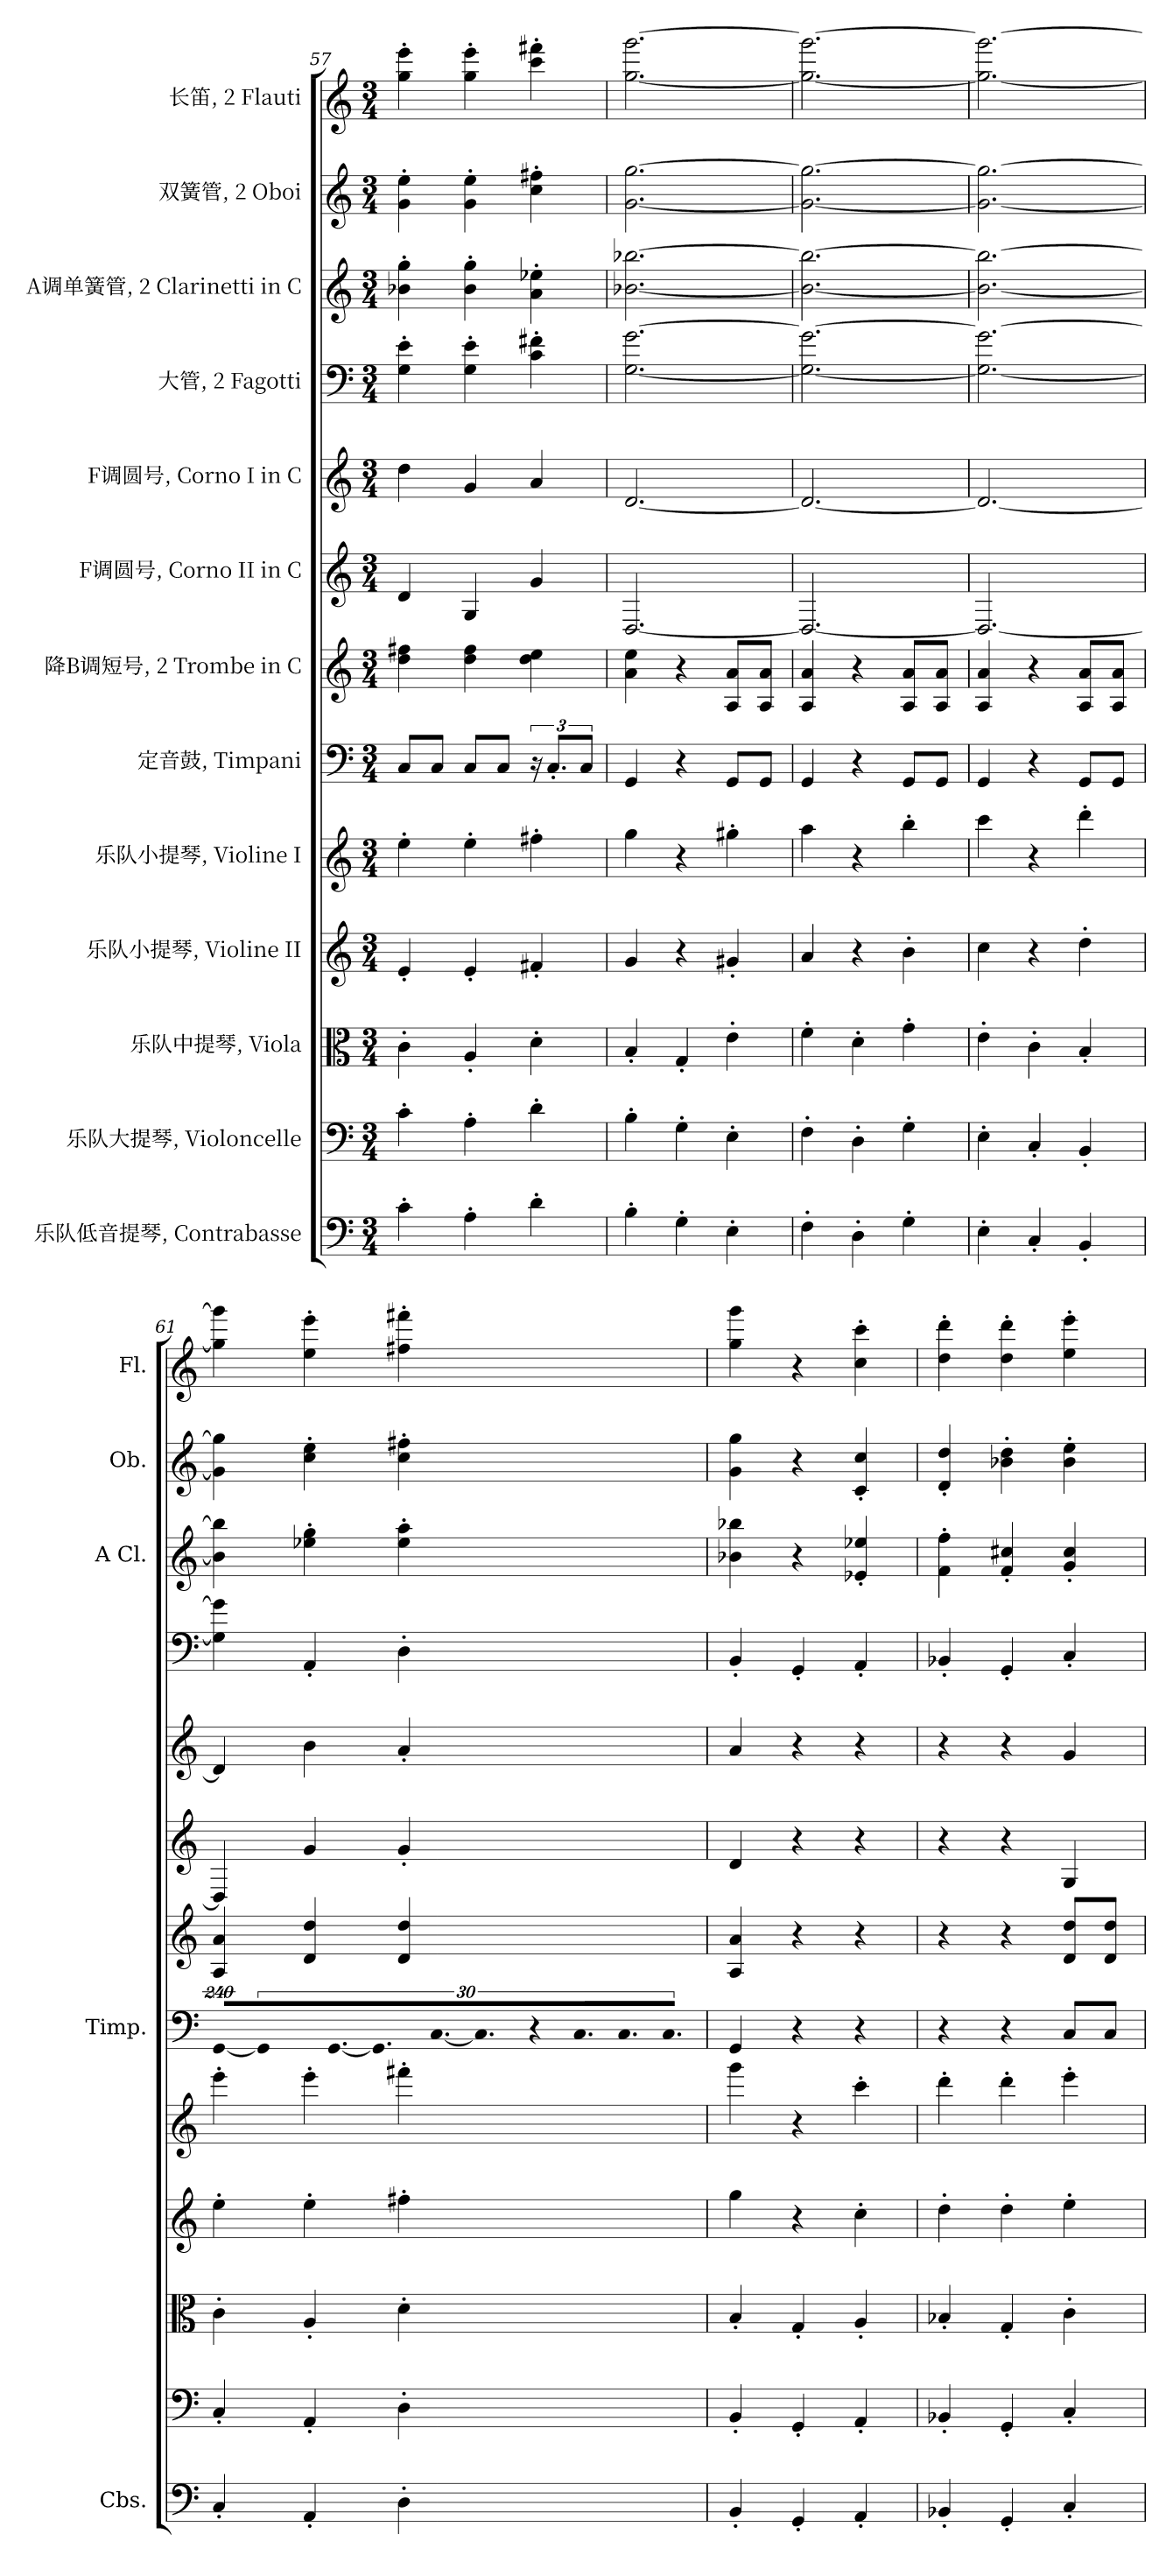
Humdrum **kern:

**kern	**kern	**kern	**kern	**kern	**kern	**kern	**kern	**kern	**kern	**kern	**kern	**kern
*part13	*part12	*part11	*part10	*part9	*part8	*part7	*part6	*part5	*part4	*part3	*part2	*part1
*staff13	*staff12	*staff11	*staff10	*staff9	*staff8	*staff7	*staff6	*staff5	*staff4	*staff3	*staff2	*staff1
*I"乐队低音提琴, Contrabasse	*I"乐队大提琴, Violoncelle	*I"乐队中提琴, Viola	*I"乐队小提琴, Violine II	*I"乐队小提琴, Violine I	*I"定音鼓, Timpani	*I"降B调短号, 2 Trombe in C	*I"F调圆号, Corno II in C	*I"F调圆号, Corno I in C	*I"大管, 2 Fagotti	*I"A调单簧管, 2 Clarinetti in C	*I"双簧管, 2 Oboi	*I"长笛, 2 Flauti
*I'Cbs.	*	*	*	*	*I'Timp.	*	*	*	*	*I'A Cl.	*I'Ob.	*I'Fl.
*clefF4	*clefF4	*clefC3	*clefG2	*clefG2	*clefF4	*clefG2	*clefG2	*clefG2	*clefF4	*clefG2	*clefG2	*clefG2
*ITrd7c12	*	*	*	*	*	*ITrd1c2	*ITrd4c7	*ITrd4c7	*	*ITrd2c3	*	*
*k[]	*k[]	*k[]	*k[]	*k[]	*k[]	*k[b-e-]	*k[b-]	*k[b-]	*k[]	*k[f#c#g#]	*k[]	*k[]
*M3/4	*M3/4	*M3/4	*M3/4	*M3/4	*M3/4	*M3/4	*M3/4	*M3/4	*M3/4	*M3/4	*M3/4	*M3/4
*MM306	*MM306	*MM306	*MM306	*MM306	*MM306	*MM306	*MM306	*MM306	*MM306	*MM306	*MM306	*MM306
=57	=57	=57	=57	=57	=57	=57	=57	=57	=57	=57	=57	=57
4C'\	4c'\	4c'\	4e'/	4ee'\	8C/L	4cc\ 4een\	4G/	4g\	4G\' 4e\'	4gn\' 4ee\'	4g\' 4ee\'	4gg\' 4eee\'
.	.	.	.	.	8C/J	.	.	.	.	.	.	.
*	*	*	*	*	*	*	*	*	*	*	*	*MM332
4AA'\	4A'\	4A'/	4e'/	4ee'\	8C/L	4cc\ 4ee\	4C/	4c/	4G\' 4e\'	4g\' 4ee\'	4g\' 4ee\'	4gg\' 4eee\'
.	.	.	.	.	8C/J	.	.	.	.	.	.	.
4D'\	4d'\	4d'\	4f#X'/	4ff#X'\	24r	4cc\ 4dd\	4c/	4d/	4c\' 4f#X\'	4f#\' 4ccn\'	4cc\' 4ff#X\'	4ccc\' 4fff#X\'
.	.	.	.	.	12.C'/L	.	.	.	.	.	.	.
.	.	.	.	.	12C/J	.	.	.	.	.	.	.
=58	=58	=58	=58	=58	=58	=58	=58	=58	=58	=58	=58	=58
*	*	*	*	*	*	*	*	*	*	*	*	*MM306
4BB'\	4B'\	4B'/	4g/	4gg\	4GG/	4g\ 4dd\	[2.GG/	[2.G/	[2.G\ [2.g\	[2.gn\ [2.ggn\	[2.g\ [2.gg\	[2.gg\ [2.ggg\
4GG'\	4G'\	4G'/	4r	4r	4r	4r	.	.	.	.	.	.
4EE'\	4E'\	4e'\	4g#X'/	4gg#X'\	8GG/L	8G/ 8g/L	.	.	.	.	.	.
.	.	.	.	.	8GG/J	8G/ 8g/J	.	.	.	.	.	.
=59	=59	=59	=59	=59	=59	=59	=59	=59	=59	=59	=59	=59
*	*	*	*	*	*	*	*	*	*	*	*	*MM306
4FF'\	4F'\	4f'\	4a/	4aa\	4GG/	4G/ 4g/	2.GG/_	2.G/_	2.G\_ 2.g\_	2.g\_ 2.gg\_	2.g\_ 2.gg\_	2.gg\_ 2.ggg\_
4DD'\	4D'\	4d'\	4r	4r	4r	4r	.	.	.	.	.	.
4GG'\	4G'\	4g'\	4b'\	4bb'\	8GG/L	8G/ 8g/L	.	.	.	.	.	.
.	.	.	.	.	8GG/J	8G/ 8g/J	.	.	.	.	.	.
!!LO:PB:g=z
=60	=60	=60	=60	=60	=60	=60	=60	=60	=60	=60	=60	=60
*	*	*	*	*	*	*	*	*	*	*	*	*MM306
4EE'\	4E'\	4e'\	4cc\	4ccc\	4GG/	4G/ 4g/	2.GG/_	2.G/_	2.G\_ 2.g\_	2.g\_ 2.gg\_	2.g\_ 2.gg\_	2.gg\_ 2.ggg\_
4CC'/	4C'/	4c'\	4r	4r	4r	4r	.	.	.	.	.	.
4BBB'/	4BB'/	4B'/	4dd'\	4ddd'\	8GG/L	8G/ 8g/L	.	.	.	.	.	.
.	.	.	.	.	8GG/J	8G/ 8g/J	.	.	.	.	.	.
=61	=61	=61	=61	=61	=61	=61	=61	=61	=61	=61	=61	=61
!	!	!	!	!	!LO:N:vis=8	!	!	!	!	!	!	!
4CC'/	4C'/	4c'\	4ee'\	4eee'\	[960%137GG/L	4G/ 4g/	4GG/]	4G/]	4G\] 4g\]	4g\] 4gg\]	4g\] 4gg\]	4gg\] 4ggg\]
!	!	!	!	!	!LO:N:vis=256%9	!	!	!	!	!	!	!
.	.	.	.	.	960%17GG/KLL]	.	.	.	.	.	.	.
.	.	.	.	.	1920ryy	.	.	.	.	.	.	.
!	!	!	!	!	!LO:N:vis=32.	!	!	!	!	!	!	!
.	.	.	.	.	[1920%103GG/	.	.	.	.	.	.	.
!	!	!	!	!	!LO:N:vis=32.	!	!	!	!	!	!	!
.	.	.	.	.	1920%103GG/]	.	.	.	.	.	.	.
4AAA'/	4AA'/	4A'/	4ee'\	4eee'\	.	4c/ 4cc/	4c/	4e\	4AA'/	4ccn\' 4ee\'	4cc\' 4ee\'	4ee\' 4eee\'
!	!	!	!	!	!LO:N:vis=32.	!	!	!	!	!	!	!
.	.	.	.	.	[1920%103C/	.	.	.	.	.	.	.
!	!	!	!	!	!LO:N:vis=32.	!	!	!	!	!	!	!
.	.	.	.	.	1920%103C/JJJ]	.	.	.	.	.	.	.
!	!	!	!	!	!LO:N:vis=32.	!	!	!	!	!	!	!
.	.	.	.	.	1920%103r	.	.	.	.	.	.	.
!	!	!	!	!	!LO:N:vis=16.	!	!	!	!	!	!	!
.	.	.	.	.	960%103C/LL	.	.	.	.	.	.	.
4DD'\	4D'\	4d'\	4ff#X'\	4fff#X'\	.	4c/ 4cc/	4c'/	4d'/	4D'\	4cc\' 4ff#\'	4cc\' 4ff#X\'	4ff#X\' 4fff#X\'
!	!	!	!	!	!LO:N:vis=16.	!	!	!	!	!	!	!
.	.	.	.	.	960%103C/	.	.	.	.	.	.	.
!	!	!	!	!	!LO:N:vis=16.	!	!	!	!	!	!	!
.	.	.	.	.	960%103C/JJ	.	.	.	.	.	.	.
960ryy	960ryy	960ryy	960ryy	960ryy	.	960ryy	960ryy	960ryy	960ryy	960ryy	960ryy	960ryy
=62	=62	=62	=62	=62	=62	=62	=62	=62	=62	=62	=62	=62
*	*	*	*	*	*	*	*	*	*	*	*	*MM306
4BBB'/	4BB'/	4B'/	4gg\	4ggg\	4GG/	4G/ 4g/	4G/	4d/	4BB'/	4gn\ 4ggn\	4g\ 4gg\	4gg\ 4ggg\
*	*	*	*	*	*	*	*	*	*	*	*	*MM332
4GGG'/	4GG'/	4G'/	4r	4r	4r	4r	4r	4r	4GG'/	4r	4r	4r
4AAA'/	4AA'/	4A'/	4cc'\	4ccc'\	4r	4r	4r	4r	4AA'/	4cn/' 4ccn/'	4c/' 4cc/'	4cc\' 4ccc\'
=63	=63	=63	=63	=63	=63	=63	=63	=63	=63	=63	=63	=63
*	*	*	*	*	*	*	*	*	*	*	*	*MM306
4BBB-X'/	4BB-X'/	4B-X'/	4dd'\	4ddd'\	4r	4r	4r	4r	4BB-X'/	4d\' 4dd\'	4d/' 4dd/'	4dd\' 4ddd\'
*	*	*	*	*	*	*	*	*	*	*	*	*MM332
4GGG'/	4GG'/	4G'/	4dd'\	4ddd'\	4r	4r	4r	4r	4GG'/	4d/' 4a#X/'	4b-X\' 4dd\'	4dd\' 4ddd\'
4CC'/	4C'/	4c'\	4ee'\	4eee'\	8C/L	8c/ 8cc/L	4C/	4c/	4C'/	4e/' 4a#/'	4b-\' 4ee\'	4ee\' 4eee\'
.	.	.	.	.	8C/J	8c/ 8cc/J	.	.	.	.	.	.
=	=	=	=	=	=	=	=	=	=	=	=	=
*-	*-	*-	*-	*-	*-	*-	*-	*-	*-	*-	*-	*-
